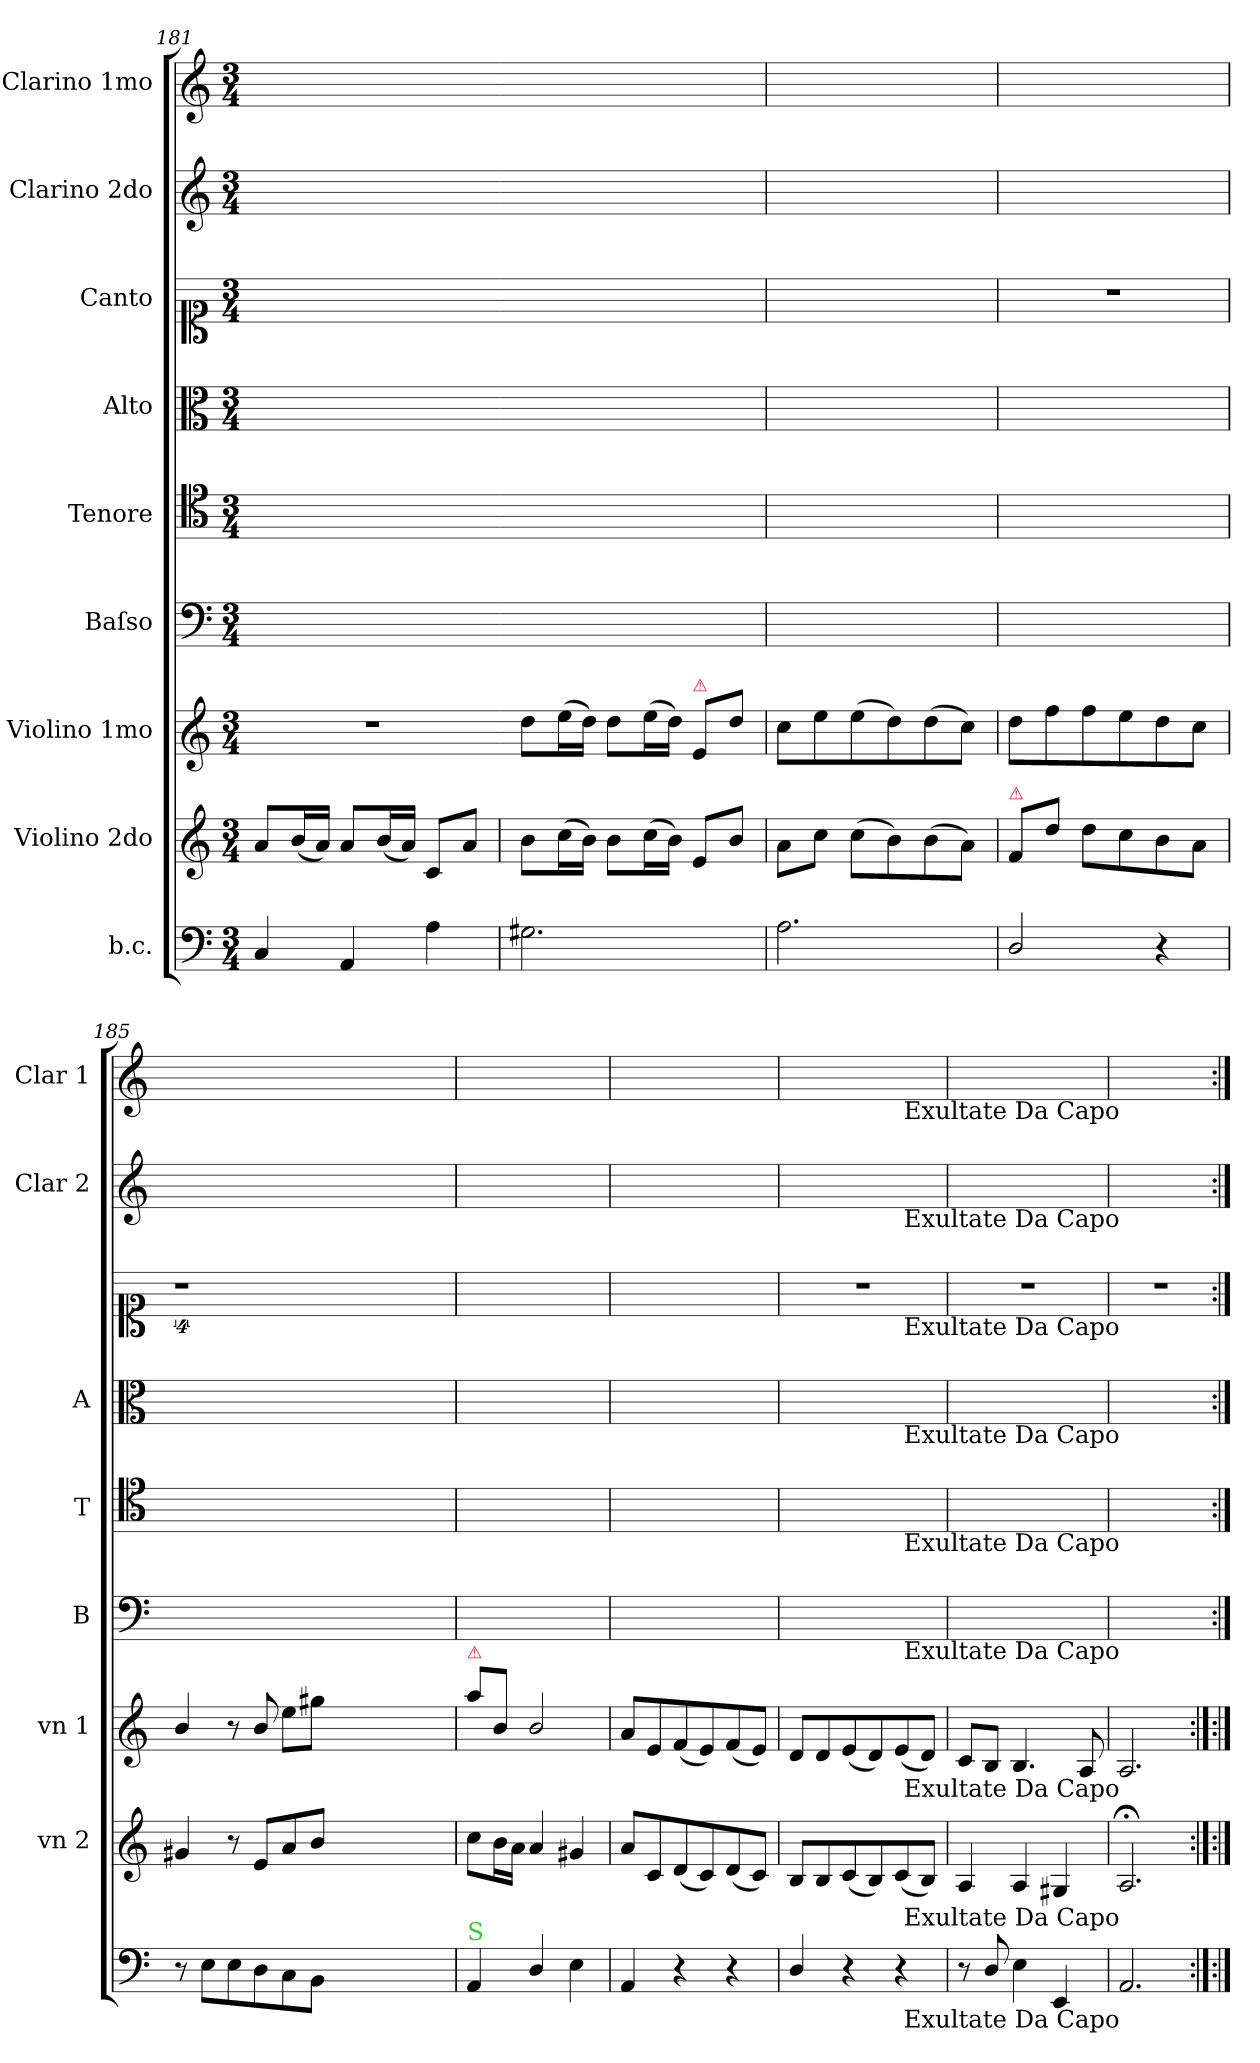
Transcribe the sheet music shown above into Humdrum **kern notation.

**kern	**kern	**kern	**kern	**kern	**kern	**kern	**kern	**kern
*part9	*part8	*part7	*part6	*part5	*part4	*part3	*part2	*part1
*staff9	*staff8	*staff7	*staff6	*staff5	*staff4	*staff3	*staff2	*staff1
*I"b.c.	*I"Violino 2do	*I"Violino 1mo	*I"Baſso	*I"Tenore	*I"Alto	*I"Canto	*I"Clarino 2do	*I"Clarino 1mo
*	*I'vn 2	*I'vn 1	*I'B	*I'T	*I'A	*	*I'Clar 2	*I'Clar 1
*clefF4	*clefG2	*clefG2	*clefF4	*clefC4	*clefC3	*clefC1	*clefG2	*clefG2
*k[]	*k[]	*k[]	*k[]	*k[]	*k[]	*k[]	*k[]	*k[]
*M3/4	*M3/4	*M3/4	*M3/4	*M3/4	*M3/4	*M3/4	*M3/4	*M3/4
=181	=181	=181	=181	=181	=181	=181	=181	=181
4C/	8a/L	2.r	2.ryy	2.ryy	2.ryy	2.ryy	2.ryy	2.ryy
.	(16b/L	.	.	.	.	.	.	.
.	16a/JJ)	.	.	.	.	.	.	.
4AA/	8a/L	.	.	.	.	.	.	.
.	(16b/L	.	.	.	.	.	.	.
.	16a/JJ)	.	.	.	.	.	.	.
4A\	8c/L	.	.	.	.	.	.	.
.	8a/J	.	.	.	.	.	.	.
=182	=182	=182-	=182	=182	=182	=182	=182	=182
2.G#X\	8b\L	8dd\L	2.ryy	2.ryy	2.ryy	2.ryy	2.ryy	2.ryy
.	(16cc\L	(16ee\L	.	.	.	.	.	.
.	16b\JJ)	16dd\JJ)	.	.	.	.	.	.
.	8b\L	8dd\L	.	.	.	.	.	.
.	(16cc\L	(16ee\L	.	.	.	.	.	.
.	16b\JJ)	16dd\JJ)	.	.	.	.	.	.
!	!	!LO:TX:a:color=crimson:t=⚠	!	!	!	!	!	!
.	8e/L	8e/L	.	.	.	.	.	.
.	8b/J	8dd\J	.	.	.	.	.	.
=183	=183	=183	=183	=183	=183	=183	=183	=183
2.A\	8a\L	8cc\L	2.ryy	2.ryy	2.ryy	2.ryy	2.ryy	2.ryy
.	8cc\J	8ee\	.	.	.	.	.	.
.	(8cc\L	(8ee\	.	.	.	.	.	.
.	8b\)	8dd\)	.	.	.	.	.	.
.	(8b\	(8dd\	.	.	.	.	.	.
.	8a\J)	8cc\J)	.	.	.	.	.	.
=184	=184	=184	=184	=184	=184	=184	=184	=184
!	!LO:TX:a:color=crimson:t=⚠	!	!	!	!	!	!	!
2D/	8f/L	8dd\L	2.ryy	2.ryy	2.ryy	2.r	2.ryy	2.ryy
.	8dd\J	8ff\	.	.	.	.	.	.
.	8dd\L	8ff\	.	.	.	.	.	.
.	8cc\	8ee\	.	.	.	.	.	.
4r	8b\	8dd\	.	.	.	.	.	.
.	8a\J	8cc\J	.	.	.	.	.	.
=185	=185	=185	=185	=185	=185	=185	=185	=185
8r	4g#X/	4b/	2.ryy	2.ryy	2.ryy	4%9r	2.ryy	2.ryy
8E\L	.	.	.	.	.	.	.	.
8E\	8r	8r	.	.	.	.	.	.
8D\	8e/L	8b/	.	.	.	.	.	.
8C\	8a/	8ee\L	.	.	.	.	.	.
8BB\J	8b/J	8gg#X\J	.	.	.	.	.	.
1.ryy	1.ryy	1.ryy	1.ryy	1.ryy	1.ryy	.	1.ryy	1.ryy
=186	=186	=186	=186	=186	=186	=186	=186	=186
!	!	!LO:TX:a:color=crimson:t=⚠	!	!	!	!	!	!
!LO:TX:a:color=limegreen:t=S	!	!	!	!	!	!	!	!
4AA/	8cc\L	8aa\L	2.ryy	2.ryy	2.ryy	2.ryy	2.ryy	2.ryy
.	16b\L	8b/J	.	.	.	.	.	.
.	16a\JJ	.	.	.	.	.	.	.
4D/	4a/	2b/	.	.	.	.	.	.
4E\	4g#X/	.	.	.	.	.	.	.
=187	=187	=187	=187	=187	=187	=187	=187	=187
4AA/	8a/L	8a/L	2.ryy	2.ryy	2.ryy	2.ryy	2.ryy	2.ryy
.	8c/	8e/	.	.	.	.	.	.
4r	(8d/	(8f/	.	.	.	.	.	.
.	8c/)	8e/)	.	.	.	.	.	.
4r	(8d/	(8f/	.	.	.	.	.	.
.	8c/J)	8e/J)	.	.	.	.	.	.
=188	=188	=188	=188	=188	=188	=188	=188	=188
4D/	8B/L	8d/L	2.ryy	2.ryy	2.ryy	2.r	2.ryy	2.ryy
.	8B/	8d/	.	.	.	.	.	.
4r	(8c/	(8e/	.	.	.	.	.	.
.	8B/)	8d/)	.	.	.	.	.	.
4r	(8c/	(8e/	.	.	.	.	.	.
.	8B/J)	8d/J)	.	.	.	.	.	.
=189	=189	=189	=189	=189	=189	=189	=189	=189
8r	4A/	8c/L	2.ryy	2.ryy	2.ryy	2.r	2.ryy	2.ryy
8D/	.	8B/J	.	.	.	.	.	.
4E\	4A/	4.B/	.	.	.	.	.	.
4EE/	4G#X/	.	.	.	.	.	.	.
.	.	8A/	.	.	.	.	.	.
=190	=190	=190	=190	=190	=190	=190	=190	=190
2.AA/	2.A;<;/	2.A/	2.ryy	2.ryy	2.ryy	2.r	2.ryy	2.ryy
!	!	!	!	!	!	!	!	!LO:TX:b:t=Exultate Da Capo
!	!	!	!	!	!	!	!LO:TX:b:t=Exultate Da Capo	!
!	!	!	!	!	!	!LO:TX:b:t=Exultate Da Capo	!	!
!	!	!	!	!	!LO:TX:b:t=Exultate Da Capo	!	!	!
!	!	!	!	!LO:TX:b:t=Exultate Da Capo	!	!	!	!
!	!	!	!LO:TX:b:t=Exultate Da Capo	!	!	!	!	!
!	!	!LO:TX:b:t=Exultate Da Capo	!	!	!	!	!	!
!	!LO:TX:b:t=Exultate Da Capo	!	!	!	!	!	!	!
!LO:TX:b:t=Exultate Da Capo	!	!	!	!	!	!	!	!
=:|!	=:|!	=:|!	==	==	==	==	==	==
*-	*-	*-	*-	*-	*-	*-	*-	*-
